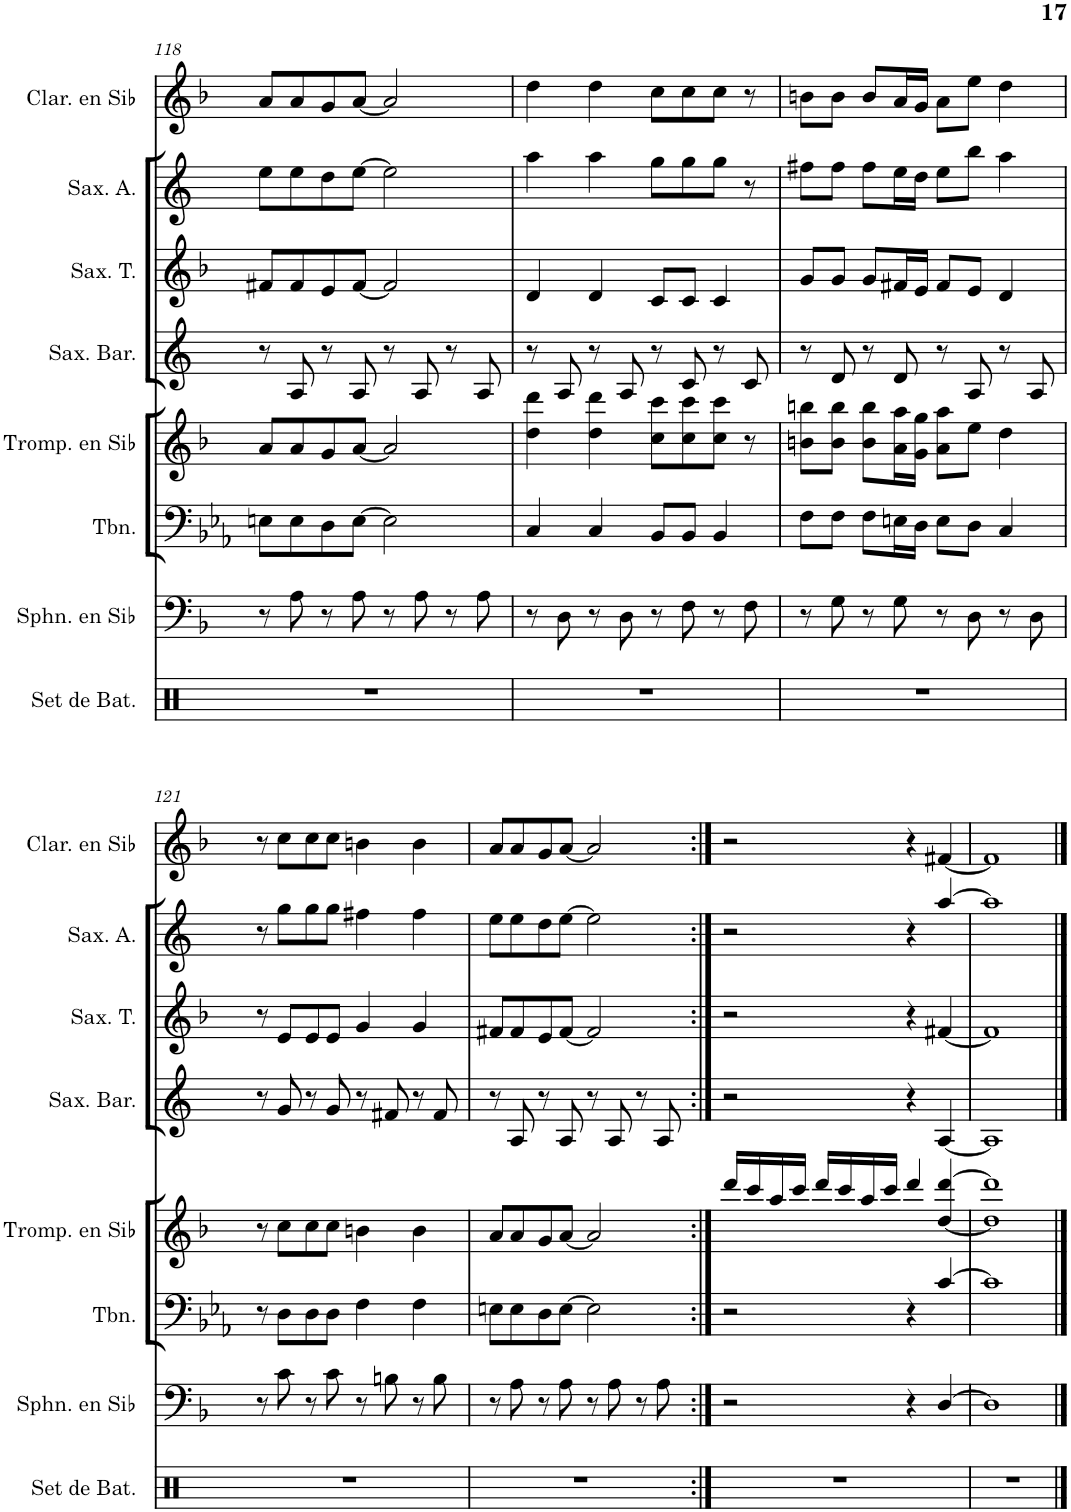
**kern	**kern	**kern	**kern	**kern	**kern	**kern	**kern
*part8	*part7	*part6	*part5	*part4	*part3	*part2	*part1
*staff8	*staff7	*staff6	*staff5	*staff4	*staff3	*staff2	*staff1
*I"Set de batterie	*I"Sousaphone en Sib	*I"Trombone	*I"Trompette en Sib	*I"Saxophone Baryton	*I"Saxophone Ténor	*I"Saxophone Alto	*I"Clarinette en Sib
*I'Set de Bat.	*I'Sphn. en Sib	*I'Tbn.	*I'Tromp. en Sib	*I'Sax. Bar.	*I'Sax. T.	*I'Sax. A.	*I'Clar. en Sib
!!LO:PB:g=z
*clefX	*clefF4	*clefF4	*clefG2	*clefG2	*clefG2	*clefG2	*clefG2
*	*Trd8c14	*	*Trd1c2	*Trd12c21	*Trd8c14	*Trd5c9	*Trd1c2
*k[]	*k[b-]	*k[b-e-a-]	*k[b-]	*k[]	*k[b-]	*k[]	*k[b-]
*M4/4	*M4/4	*M4/4	*M4/4	*M4/4	*M4/4	*M4/4	*M4/4
=118	=118	=118	=118	=118	=118	=118	=118
1r	8r	8En\L	8a/L	8r	8f#X/L	8ee\L	8a/L
.	8A\	8E\	8a/	8A/	8f#/	8ee\	8a/
.	8r	8D\	8g/	8r	8e/	8dd\	8g/
.	8A\	[8E\J	[8a/J	8A/	[8f#/J	[8ee\J	[8a/J
.	8r	2E\]	2a/]	8r	2f#/]	2ee\]	2a/]
.	8A\	.	.	8A/	.	.	.
.	8r	.	.	8r	.	.	.
.	8A\	.	.	8A/	.	.	.
=119	=119	=119	=119	=119	=119	=119	=119
1r	8r	4C/	4dd\ 4ddd\	8r	4d/	4aa\	4dd\
.	8D\	.	.	8A/	.	.	.
.	8r	4C/	4dd\ 4ddd\	8r	4d/	4aa\	4dd\
.	8D\	.	.	8A/	.	.	.
.	8r	8BB-/L	8cc\ 8ccc\L	8r	8c/L	8gg\L	8cc\L
.	8F\	8BB-/J	8cc\ 8ccc\	8c/	8c/J	8gg\	8cc\
.	8r	4BB-/	8cc\ 8ccc\J	8r	4c/	8gg\J	8cc\J
.	8F\	.	8r	8c/	.	8r	8r
=120	=120	=120	=120	=120	=120	=120	=120
1r	8r	8F\L	8bn\ 8bbn\L	8r	8g/L	8ff#X\L	8bn\L
.	8G\	8F\J	8b\ 8bb\J	8d/	8g/J	8ff#\J	8b\J
.	8r	8F\L	8b\ 8bb\L	8r	8g/L	8ff#\L	8b/L
.	8G\	16En\L	16a\ 16aa\L	8d/	16f#X/L	16ee\L	16a/L
.	.	16D\JJ	16g\ 16gg\JJ	.	16e/JJ	16dd\JJ	16g/JJ
.	8r	8E\L	8a\ 8aa\L	8r	8f#/L	8ee\L	8a\L
.	8D\	8D\J	8ee\J	8A/	8e/J	8bb\J	8ee\J
.	8r	4C/	4dd\	8r	4d/	4aa\	4dd\
.	8D\	.	.	8A/	.	.	.
!!LO:LB:g=z
=121	=121	=121	=121	=121	=121	=121	=121
1r	8r	8r	8r	8r	8r	8r	8r
.	8c\	8D\L	8cc\L	8g/	8e/L	8gg\L	8cc\L
.	8r	8D\	8cc\	8r	8e/	8gg\	8cc\
.	8c\	8D\J	8cc\J	8g/	8e/J	8gg\J	8cc\J
.	8r	4F\	4bn\	8r	4g/	4ff#X\	4bn\
.	8Bn\	.	.	8f#X/	.	.	.
.	8r	4F\	4b\	8r	4g/	4ff#\	4b\
.	8B\	.	.	8f#/	.	.	.
=122	=122	=122	=122	=122	=122	=122	=122
1r	8r	8En\L	8a/L	8r	8f#X/L	8ee\L	8a/L
.	8A\	8E\	8a/	8A/	8f#/	8ee\	8a/
.	8r	8D\	8g/	8r	8e/	8dd\	8g/
.	8A\	[8E\J	[8a/J	8A/	[8f#/J	[8ee\J	[8a/J
.	8r	2E\]	2a/]	8r	2f#/]	2ee\]	2a/]
.	8A\	.	.	8A/	.	.	.
.	8r	.	.	8r	.	.	.
.	8A\	.	.	8A/	.	.	.
=123:|!	=123:|!	=123:|!	=123:|!	=123:|!	=123:|!	=123:|!	=123:|!
1r	2r	2r	16ddd/LL	2r	2r	2r	2r
.	.	.	16ccc/	.	.	.	.
.	.	.	16aa/	.	.	.	.
.	.	.	16ccc/JJ	.	.	.	.
.	.	.	16ddd/LL	.	.	.	.
.	.	.	16ccc/	.	.	.	.
.	.	.	16aa/	.	.	.	.
.	.	.	16ccc/JJ	.	.	.	.
.	4r	4r	4ddd/	4r	4r	4r	4r
.	[4D/	[4c/	[4dd/ [4ddd/	[4A/	[4f#X/	[4aa/	[4f#X/
=124	=124	=124	=124	=124	=124	=124	=124
1r	1D]	1c]	1dd] 1ddd]	1A]	1f#]	1aa]	1f#]
==	==	==	==	==	==	==	==
*-	*-	*-	*-	*-	*-	*-	*-
